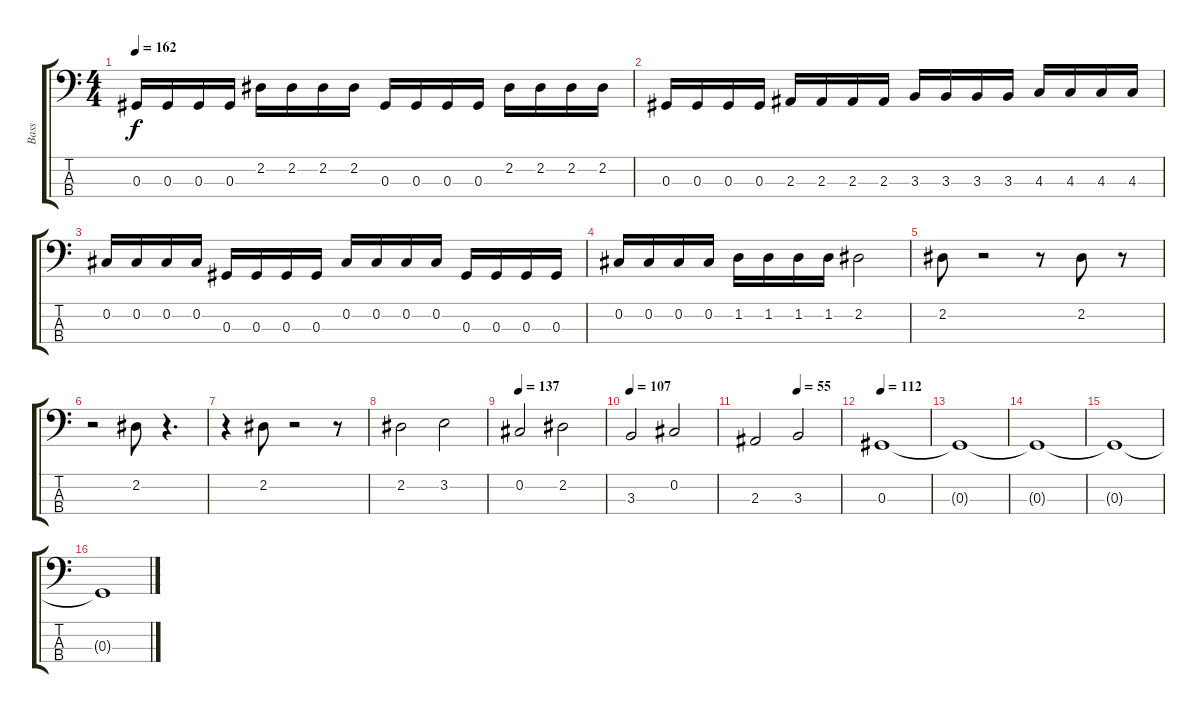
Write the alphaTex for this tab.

\track ("Bass" "Bass") {instrument electricbassfinger}
\staff {score tabs}
\tuning (Gb2 Db2 Ab1 Eb1) {hide}
\ts (4 4)
\tempo 162
\clef f4
\ks c
0.3.16{dy f} 0.3.16 0.3.16 0.3.16 2.2.16 2.2.16 2.2.16 2.2.16 0.3.16 0.3.16 0.3.16 0.3.16 2.2.16 2.2.16 2.2.16 2.2.16 |
0.3.16 0.3.16 0.3.16 0.3.16 2.3.16 2.3.16 2.3.16 2.3.16 3.3.16 3.3.16 3.3.16 3.3.16 4.3.16 4.3.16 4.3.16 4.3.16 |
0.2.16 0.2.16 0.2.16 0.2.16 0.3.16 0.3.16 0.3.16 0.3.16 0.2.16 0.2.16 0.2.16 0.2.16 0.3.16 0.3.16 0.3.16 0.3.16 |
0.2.16 0.2.16 0.2.16 0.2.16 1.2.16 1.2.16 1.2.16 1.2.16 2.2.2 |
2.2.8 r.2 r.8 2.2.8 r.8 |
r.2 2.2.8 r.4{d} |
r.4 2.2.8 r.2 r.8 |
2.2.2 3.2.2 |
\tempo 137
0.2.2 2.2.2 |
\tempo 107
3.3.2 0.2.2 |
\tempo (55 0.5)
2.3.2 3.3.2 |
\tempo 112
0.3.1 |
0.3{t}.1 |
0.3{t}.1 |
0.3{t}.1 |
0.3{t}.1
